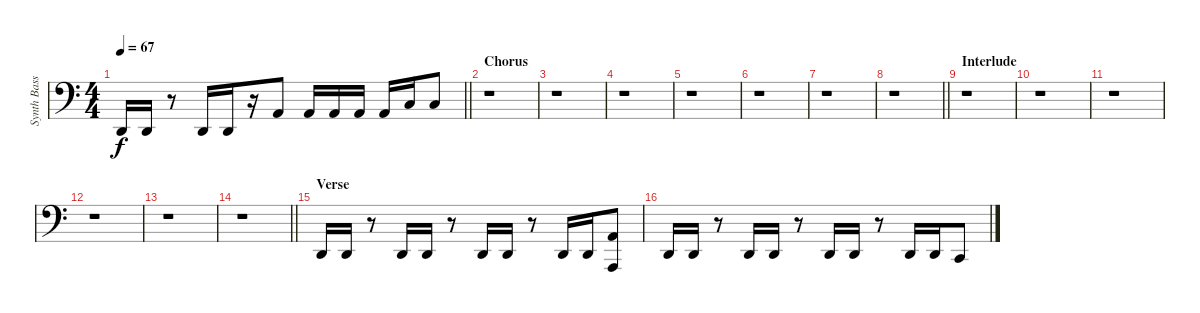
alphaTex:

\track ("Synth Bass" "Synth Bass") {instrument lead1square}
\staff {score}
\tuning (C3 G2 D2 A1 E1 B0) {hide}
\ts (4 4)
\tempo 67
\clef f4
\barLineRight lightlight
\ks c
0.3.16{dy f} 0.3.16 r.8 0.3.16 0.3.16 r.16 2.2.8 2.2.16 2.2.16 2.2.16 2.2.16 0.1.16 0.1.8 |
\section ("" "Chorus")
r.1 |
r.1 |
r.1 |
r.1 |
r.1 |
r.1 |
\barLineRight lightlight
r.1 |
\section ("" "Interlude")
r.1 |
r.1 |
r.1 |
r.1 |
r.1 |
\barLineRight lightlight
r.1 |
\section ("" "Verse")
0.3.16 0.3.16 r.8 0.3.16 0.3.16 r.8 0.3.16 0.3.16 r.8 0.3.16 0.3.16 (2.2 0.4).8 |
0.3.16 0.3.16 r.8 0.3.16 0.3.16 r.8 0.3.16 0.3.16 r.8 0.3.16 0.3.16 3.4.8
